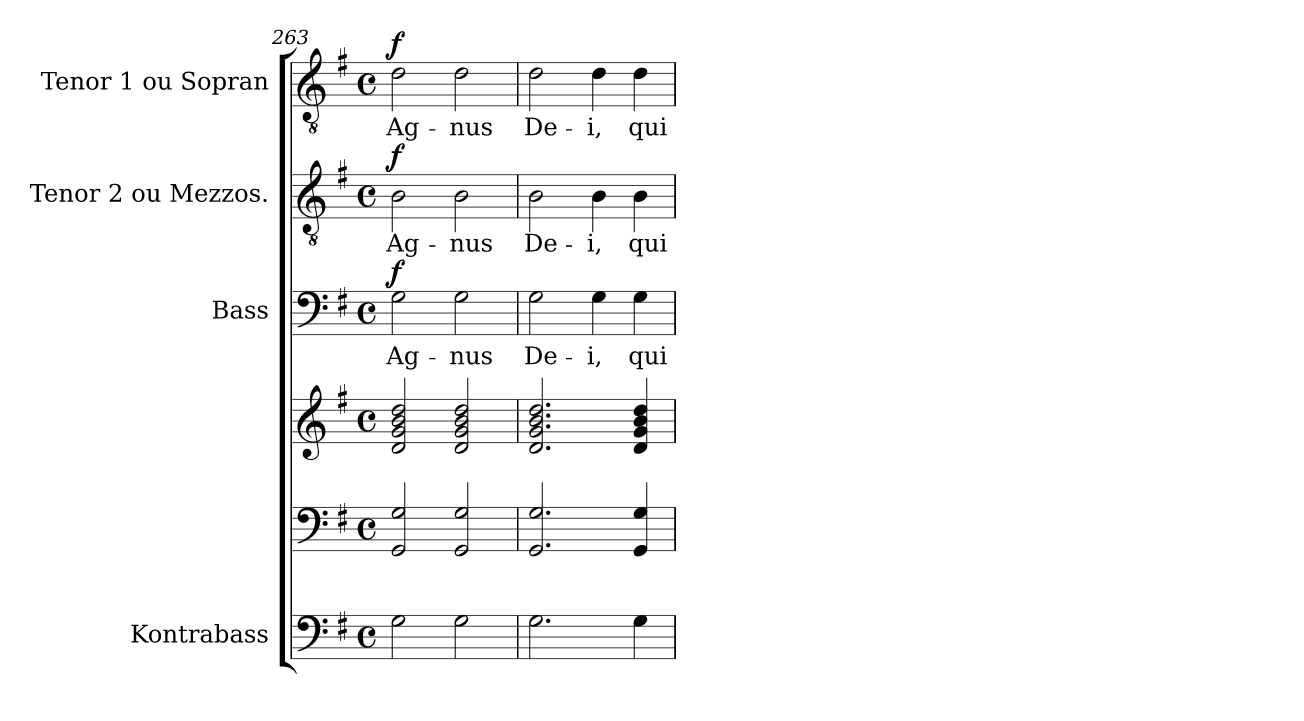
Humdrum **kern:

**kern	**kern	**kern	**kern	**text	**dynam	**kern	**text	**dynam	**kern	**text	**dynam
*part5	*part4	*part4	*part3	*part3	*part3	*part2	*part2	*part2	*part1	*part1	*part1
*staff6	*staff5	*staff4	*staff3	*staff3	*staff3	*staff2	*staff2	*staff2	*staff1	*staff1	*staff1
*I"Kontrabass	*	*	*I"Bass	*	*	*I"Tenor 2 ou Mezzos.	*	*	*I"Tenor 1 ou Sopran	*	*
*I'Kb.	*	*	*	*	*	*	*	*	*	*	*
*clefF4	*clefF4	*clefG2	*clefF4	*	*	*clefGv2	*	*	*clefGv2	*	*
*ITrd7c12	*	*	*	*	*	*	*	*	*	*	*
*k[f#]	*k[f#]	*k[f#]	*k[f#]	*	*	*k[f#]	*	*	*k[f#]	*	*
*G:	*G:	*G:	*G:	*	*	*G:	*	*	*G:	*	*
*M4/4	*M4/4	*M4/4	*M4/4	*	*	*M4/4	*	*	*M4/4	*	*
*met(c)	*met(c)	*met(c)	*met(c)	*	*	*met(c)	*	*	*met(c)	*	*
=263	=263	=263	=263	=263	=263	=263	=263	=263	=263	=263	=263
!	!	!	!	!LO:LY:b	!LO:DY:a	!	!LO:LY:b	!LO:DY:a	!	!LO:LY:b	!LO:DY:a
2GG\	2GG/ 2G/	2d/ 2g/ 2b/ 2dd/	2G\	Ag-	f	2B\	Ag-	f	2d\	Ag-	f
!	!	!	!	!LO:LY:b	!	!	!LO:LY:b	!	!	!LO:LY:b	!
2GG\	2GG/ 2G/	2d/ 2g/ 2b/ 2dd/	2G\	-nus	.	2B\	-nus	.	2d\	-nus	.
=264	=264	=264	=264	=264	=264	=264	=264	=264	=264	=264	=264
!	!	!	!	!LO:LY:b	!	!	!LO:LY:b	!	!	!LO:LY:b	!
2.GG\	2.GG/ 2.G/	2.d/ 2.g/ 2.b/ 2.dd/	2G\	De-	.	2B\	De-	.	2d\	De-	.
!	!	!	!	!LO:LY:b	!	!	!LO:LY:b	!	!	!LO:LY:b	!
.	.	.	4G\	-i,	.	4B\	-i,	.	4d\	-i,	.
!	!	!	!	!LO:LY:b	!	!	!LO:LY:b	!	!	!LO:LY:b	!
4GG\	4GG/ 4G/	4d/ 4g/ 4b/ 4dd/	4G\	qui	.	4B\	qui	.	4d\	qui	.
=	=	=	=	=	=	=	=	=	=	=	=
*-	*-	*-	*-	*-	*-	*-	*-	*-	*-	*-	*-
